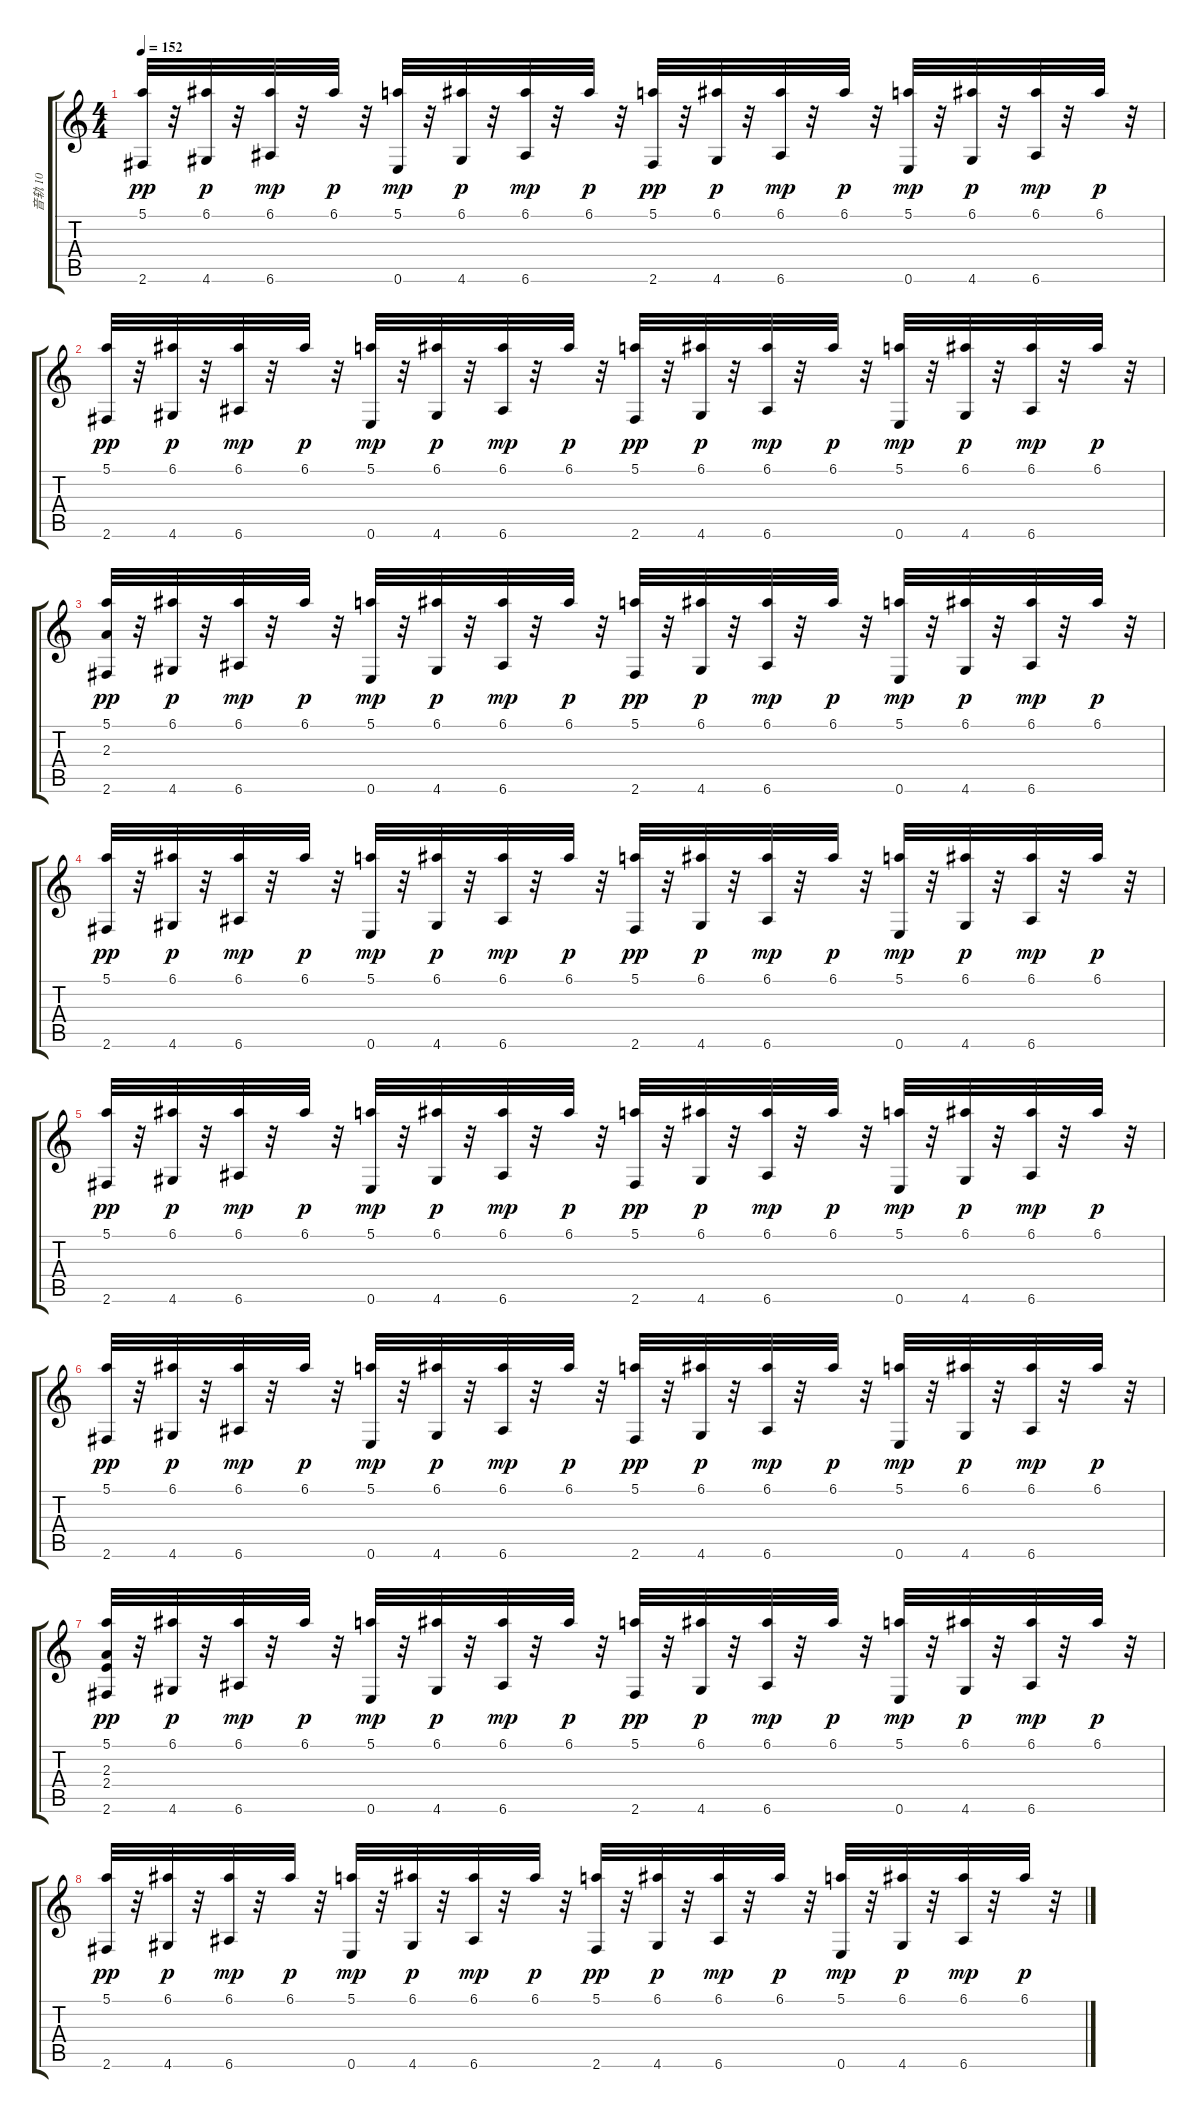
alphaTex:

\track ("音轨 10" "音轨 10") {instrument acousticguitarsteel}
\staff {score tabs}
\tuning (E4 B3 G3 D3 A2 E2) {hide}
\ts (4 4)
\tempo 152
\clef g2
\ks c
(5.1 2.6).32{dy pp} r.32 (6.1 4.6).32{dy p} r.32 (6.1 6.6).32{dy mp} r.32 6.1.32{dy p} r.32 (5.1 0.6).32{dy mp} r.32 (6.1 4.6).32{dy p} r.32 (6.1 6.6).32{dy mp} r.32 6.1.32{dy p} r.32 (5.1 2.6).32{dy pp} r.32 (6.1 4.6).32{dy p} r.32 (6.1 6.6).32{dy mp} r.32 6.1.32{dy p} r.32 (5.1 0.6).32{dy mp} r.32 (6.1 4.6).32{dy p} r.32 (6.1 6.6).32{dy mp} r.32 6.1.32{dy p} r.32 |
(5.1 2.6).32{dy pp} r.32 (6.1 4.6).32{dy p} r.32 (6.1 6.6).32{dy mp} r.32 6.1.32{dy p} r.32 (5.1 0.6).32{dy mp} r.32 (6.1 4.6).32{dy p} r.32 (6.1 6.6).32{dy mp} r.32 6.1.32{dy p} r.32 (5.1 2.6).32{dy pp} r.32 (6.1 4.6).32{dy p} r.32 (6.1 6.6).32{dy mp} r.32 6.1.32{dy p} r.32 (5.1 0.6).32{dy mp} r.32 (6.1 4.6).32{dy p} r.32 (6.1 6.6).32{dy mp} r.32 6.1.32{dy p} r.32 |
(5.1 2.3 2.6).32{dy pp} r.32 (6.1 4.6).32{dy p} r.32 (6.1 6.6).32{dy mp} r.32 6.1.32{dy p} r.32 (5.1 0.6).32{dy mp} r.32 (6.1 4.6).32{dy p} r.32 (6.1 6.6).32{dy mp} r.32 6.1.32{dy p} r.32 (5.1 2.6).32{dy pp} r.32 (6.1 4.6).32{dy p} r.32 (6.1 6.6).32{dy mp} r.32 6.1.32{dy p} r.32 (5.1 0.6).32{dy mp} r.32 (6.1 4.6).32{dy p} r.32 (6.1 6.6).32{dy mp} r.32 6.1.32{dy p} r.32 |
(5.1 2.6).32{dy pp} r.32 (6.1 4.6).32{dy p} r.32 (6.1 6.6).32{dy mp} r.32 6.1.32{dy p} r.32 (5.1 0.6).32{dy mp} r.32 (6.1 4.6).32{dy p} r.32 (6.1 6.6).32{dy mp} r.32 6.1.32{dy p} r.32 (5.1 2.6).32{dy pp} r.32 (6.1 4.6).32{dy p} r.32 (6.1 6.6).32{dy mp} r.32 6.1.32{dy p} r.32 (5.1 0.6).32{dy mp} r.32 (6.1 4.6).32{dy p} r.32 (6.1 6.6).32{dy mp} r.32 6.1.32{dy p} r.32 |
(5.1 2.6).32{dy pp} r.32 (6.1 4.6).32{dy p} r.32 (6.1 6.6).32{dy mp} r.32 6.1.32{dy p} r.32 (5.1 0.6).32{dy mp} r.32 (6.1 4.6).32{dy p} r.32 (6.1 6.6).32{dy mp} r.32 6.1.32{dy p} r.32 (5.1 2.6).32{dy pp} r.32 (6.1 4.6).32{dy p} r.32 (6.1 6.6).32{dy mp} r.32 6.1.32{dy p} r.32 (5.1 0.6).32{dy mp} r.32 (6.1 4.6).32{dy p} r.32 (6.1 6.6).32{dy mp} r.32 6.1.32{dy p} r.32 |
(5.1 2.6).32{dy pp} r.32 (6.1 4.6).32{dy p} r.32 (6.1 6.6).32{dy mp} r.32 6.1.32{dy p} r.32 (5.1 0.6).32{dy mp} r.32 (6.1 4.6).32{dy p} r.32 (6.1 6.6).32{dy mp} r.32 6.1.32{dy p} r.32 (5.1 2.6).32{dy pp} r.32 (6.1 4.6).32{dy p} r.32 (6.1 6.6).32{dy mp} r.32 6.1.32{dy p} r.32 (5.1 0.6).32{dy mp} r.32 (6.1 4.6).32{dy p} r.32 (6.1 6.6).32{dy mp} r.32 6.1.32{dy p} r.32 |
(5.1 2.3 2.4 2.6).32{dy pp} r.32 (6.1 4.6).32{dy p} r.32 (6.1 6.6).32{dy mp} r.32 6.1.32{dy p} r.32 (5.1 0.6).32{dy mp} r.32 (6.1 4.6).32{dy p} r.32 (6.1 6.6).32{dy mp} r.32 6.1.32{dy p} r.32 (5.1 2.6).32{dy pp} r.32 (6.1 4.6).32{dy p} r.32 (6.1 6.6).32{dy mp} r.32 6.1.32{dy p} r.32 (5.1 0.6).32{dy mp} r.32 (6.1 4.6).32{dy p} r.32 (6.1 6.6).32{dy mp} r.32 6.1.32{dy p} r.32 |
(5.1 2.6).32{dy pp} r.32 (6.1 4.6).32{dy p} r.32 (6.1 6.6).32{dy mp} r.32 6.1.32{dy p} r.32 (5.1 0.6).32{dy mp} r.32 (6.1 4.6).32{dy p} r.32 (6.1 6.6).32{dy mp} r.32 6.1.32{dy p} r.32 (5.1 2.6).32{dy pp} r.32 (6.1 4.6).32{dy p} r.32 (6.1 6.6).32{dy mp} r.32 6.1.32{dy p} r.32 (5.1 0.6).32{dy mp} r.32 (6.1 4.6).32{dy p} r.32 (6.1 6.6).32{dy mp} r.32 6.1.32{dy p} r.32
